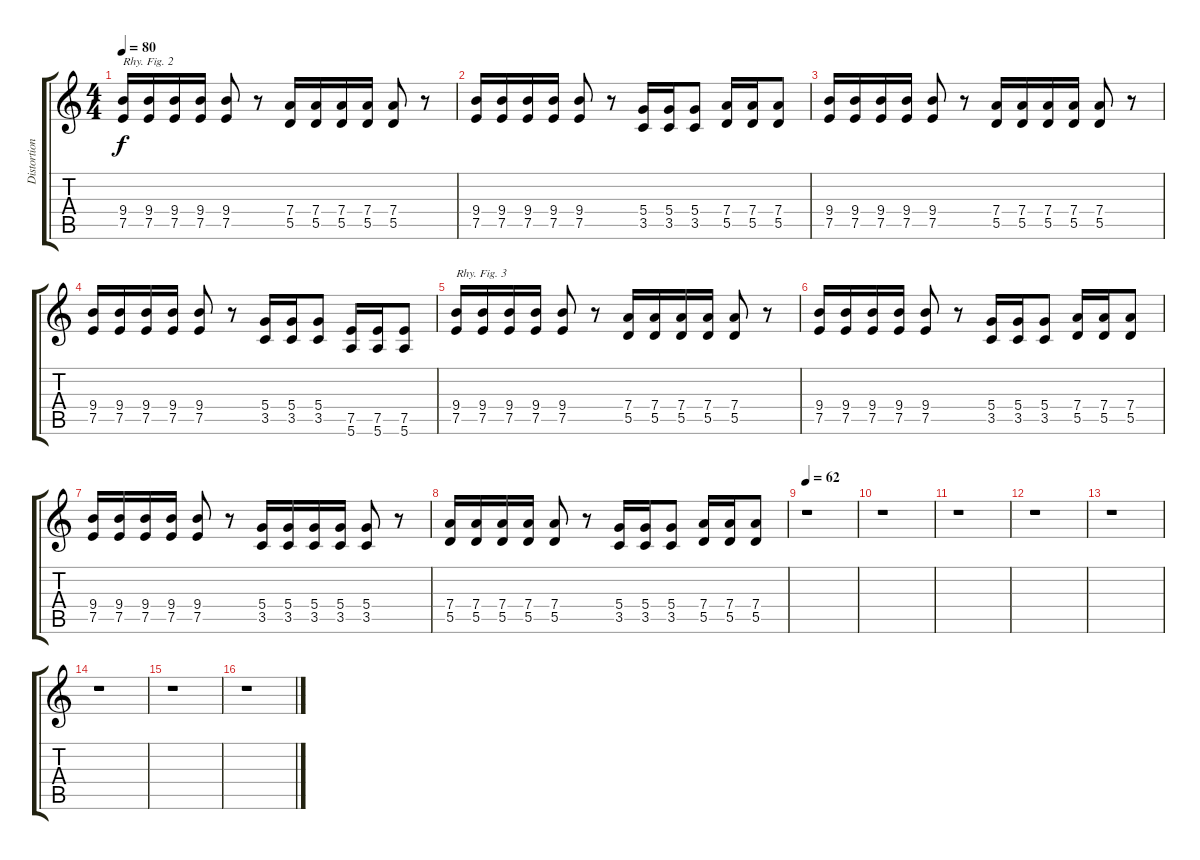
\track ("Distortion Guitar 2" "Distortion") {instrument distortionguitar}
\staff {score tabs}
\tuning (E4 B3 G3 D3 A2 E2) {hide}
\ts (4 4)
\tempo 80
\clef g2
\ks c
(9.4 7.5).16{txt "Rhy. Fig. 2" dy f} (9.4 7.5).16 (9.4 7.5).16 (9.4 7.5).16 (9.4 7.5).8 r.8 (7.4 5.5).16 (7.4 5.5).16 (7.4 5.5).16 (7.4 5.5).16 (7.4 5.5).8 r.8 |
(9.4 7.5).16 (9.4 7.5).16 (9.4 7.5).16 (9.4 7.5).16 (9.4 7.5).8 r.8 (5.4 3.5).16 (5.4 3.5).16 (5.4 3.5).8 (7.4 5.5).16 (7.4 5.5).16 (7.4 5.5).8 |
(9.4 7.5).16 (9.4 7.5).16 (9.4 7.5).16 (9.4 7.5).16 (9.4 7.5).8 r.8 (7.4 5.5).16 (7.4 5.5).16 (7.4 5.5).16 (7.4 5.5).16 (7.4 5.5).8 r.8 |
(9.4 7.5).16 (9.4 7.5).16 (9.4 7.5).16 (9.4 7.5).16 (9.4 7.5).8 r.8 (5.4 3.5).16 (5.4 3.5).16 (5.4 3.5).8 (7.5 5.6).16 (7.5 5.6).16 (7.5 5.6).8 |
(9.4 7.5).16{txt "Rhy. Fig. 3"} (9.4 7.5).16 (9.4 7.5).16 (9.4 7.5).16 (9.4 7.5).8 r.8 (7.4 5.5).16 (7.4 5.5).16 (7.4 5.5).16 (7.4 5.5).16 (7.4 5.5).8 r.8 |
(9.4 7.5).16 (9.4 7.5).16 (9.4 7.5).16 (9.4 7.5).16 (9.4 7.5).8 r.8 (5.4 3.5).16 (5.4 3.5).16 (5.4 3.5).8 (7.4 5.5).16 (7.4 5.5).16 (7.4 5.5).8 |
(9.4 7.5).16 (9.4 7.5).16 (9.4 7.5).16 (9.4 7.5).16 (9.4 7.5).8 r.8 (5.4 3.5).16 (5.4 3.5).16 (5.4 3.5).16 (5.4 3.5).16 (5.4 3.5).8 r.8 |
(7.4 5.5).16 (7.4 5.5).16 (7.4 5.5).16 (7.4 5.5).16 (7.4 5.5).8 r.8 (5.4 3.5).16 (5.4 3.5).16 (5.4 3.5).8 (7.4 5.5).16 (7.4 5.5).16 (7.4 5.5).8 |
\tempo 62
r.1 |
r.1 |
r.1 |
r.1 |
r.1 |
r.1 |
r.1 |
r.1
